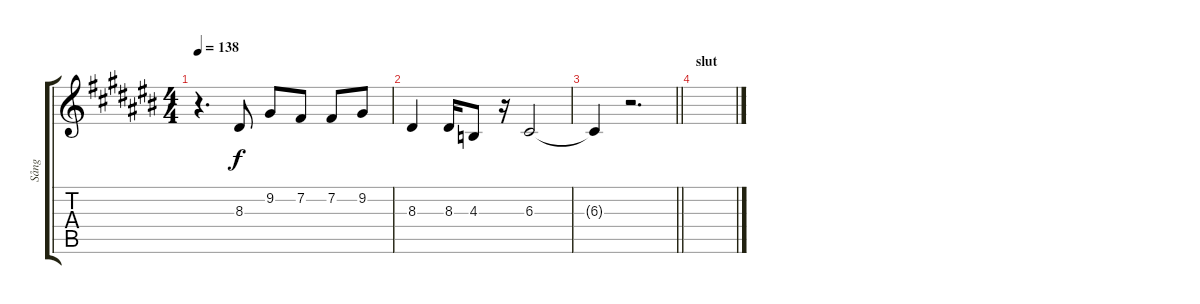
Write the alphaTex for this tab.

\track ("Sång" "Sång") {instrument bassoon}
\staff {score tabs}
\tuning (E4 B3 G3 D3 A2 E2) {hide}
\ts (4 4)
\tempo 138
\clef g2
\ks c#
r.4{d dy f} 8.3.8 9.2.8 7.2.8 7.2.8 9.2.8 |
8.3.4 8.3.16 4.3.8 r.16 6.3.2 |
\barLineRight lightlight
6.3{t}.4 r.2{d} |
\section ("" "slut")
